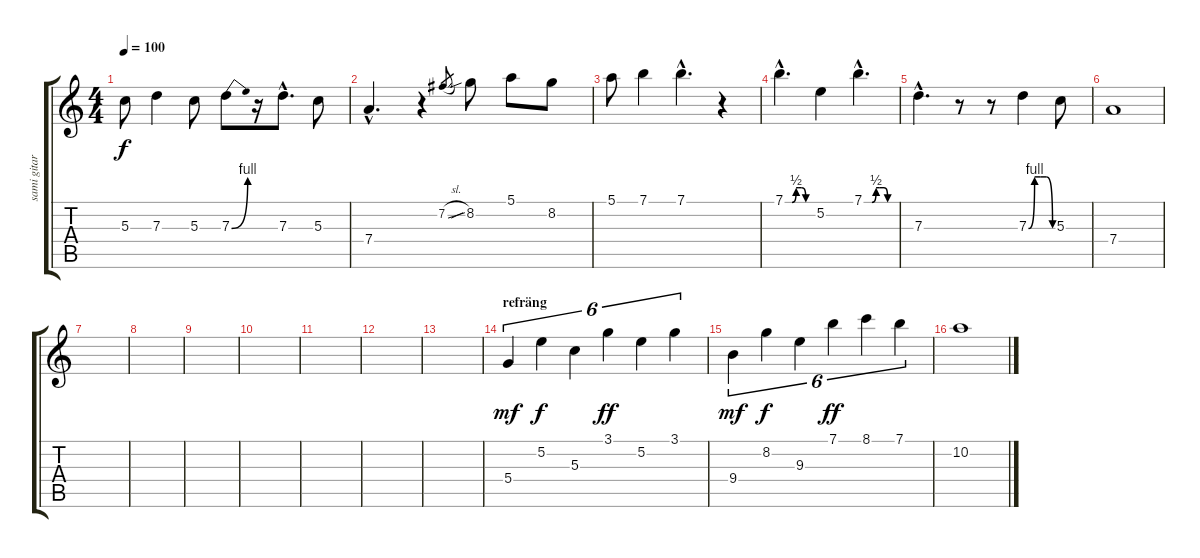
\track ("sami gitarr" "sami gitar") {instrument overdrivenguitar}
\staff {score tabs}
\tuning (E4 B3 G3 D3 A2 E2) {hide}
\ts (4 4)
\tempo 100
\clef g2
\ks c
5.3{t}.8{dy f} 7.3.4 5.3.8 7.3{be (bend 0 0 60 4)}.8 r.16 7.3{hac}.8{d} 5.3.8 |
7.4{hac}.4{d} r.4 7.2{sl}.8{gr} 8.2{sib}.8 5.1.8 8.2.8 |
5.1.8 7.1.4 7.1{hac}.4{d} r.4 |
7.1{be (custom 0 0 15 0 24 2 30 2 36 2 45 0 60 0) hac}.4{d} 5.2.4 7.1{be (custom 0 0 15 0 23 2 30 2 38 2 45 0 60 0) hac}.4{d} |
7.3{hac}.4{d} r.8 r.8 7.3{be (custom 0 0 15 4 30 4 44 4 60 0)}.4 5.3.8 |
7.4.1 |
|
|
|
|
|
|
|
\section ("" "refräng")
5.4.4{tu (6 4) dy mf volume 7 instrument overdrivenguitar} 5.2.4{tu (6 4) dy f} 5.3.4{tu (6 4)} 3.1.4{tu (6 4) dy ff} 5.2.4{tu (6 4)} 3.1.4{tu (6 4)} |
9.4.4{tu (6 4) dy mf} 8.2.4{tu (6 4) dy f} 9.3.4{tu (6 4)} 7.1.4{tu (6 4) dy ff} 8.1.4{tu (6 4)} 7.1.4{tu (6 4)} |
10.2.1{volume 0}
